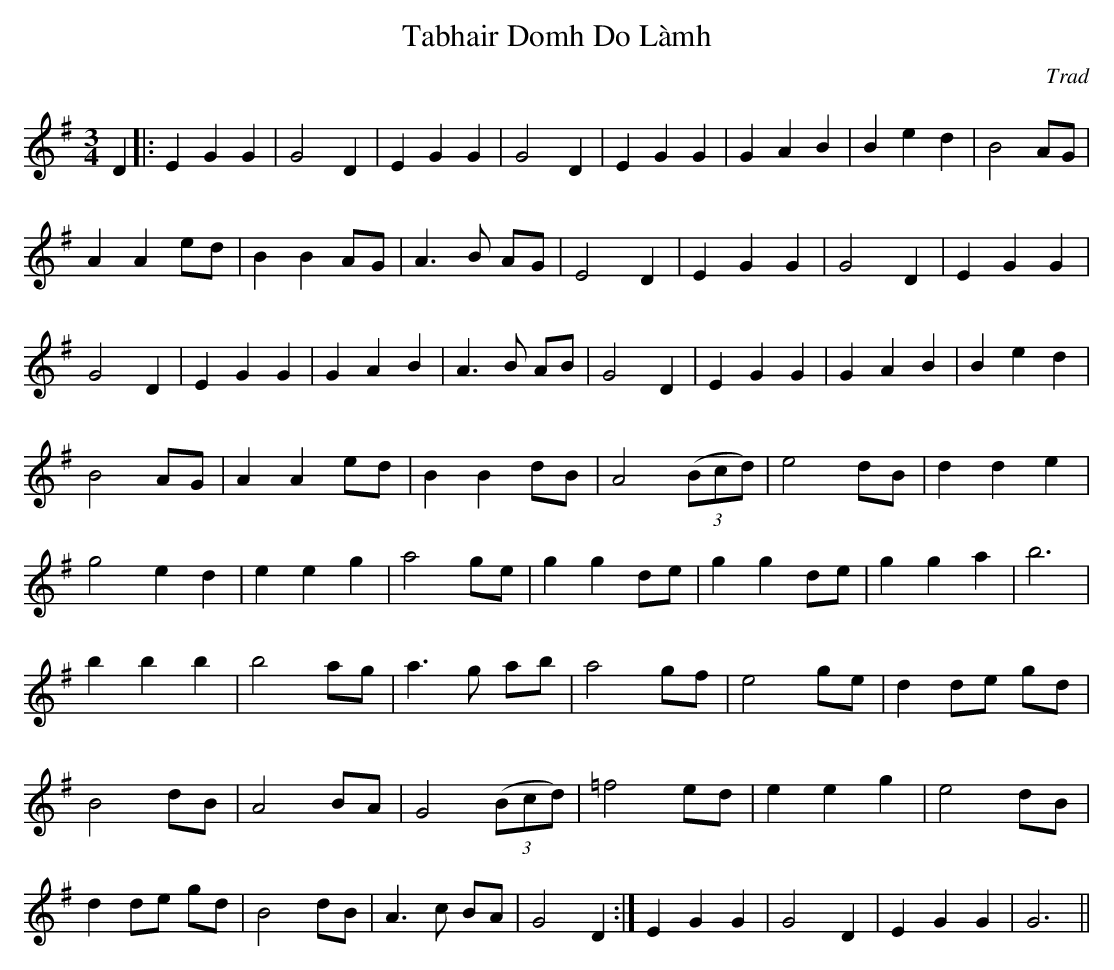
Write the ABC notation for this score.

X:1
T:Tabhair Domh Do L\`amh
C:Trad
M:3/4
K:G
L:1/4
D |: EGG | G2 D | EGG | G2 D | EGG | GAB | Bed | B2 A/G/ |
 A A e/d/ | B B A/G/ | A>B A/G/ | E2 D | E G G | G2 D | E G G |
 G2 D | E G G | G A B | A>B A/B/ |  G2 D | E G G | G A B | B e d|
 B2 A/G/ | A A e/d/ | B B d/B/ | A2 ((3B/c/d/) | e2 d/B/ | dde  |
 g2 ed | eeg | a2 g/e/ | g g d/e/ | g g d/e/ | g g a | b3 |
 b b b | b2 a/g/ | a>g a/b/ | a2 g/f/ | e2 g/e/ | d d/e/ g/d/ |
 B2 d/B/ | A2 B/A/ | G2 ((3B/c/d/) | =f2 e/d/ | e e g | e2 d/B/ |
 d d/e/ g/d/ | B2 d/B/ | A>c B/A/ | G2 D :| EGG | G2D | EGG | G3 ||
